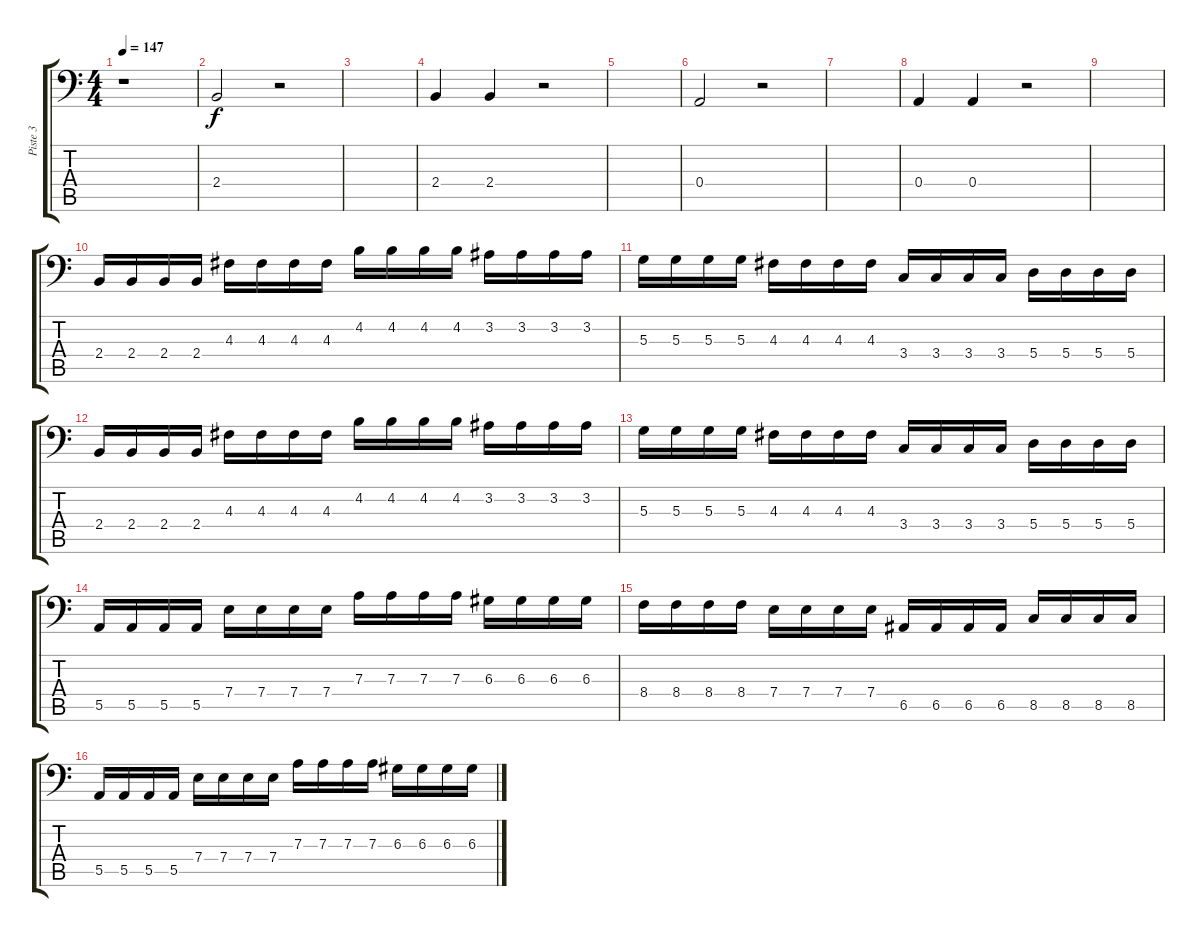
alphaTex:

\track ("Piste 3" "Piste 3") {instrument electricbassfinger}
\staff {score tabs}
\tuning (C3 G2 D2 A1 E1 B0) {hide}
\ts (4 4)
\tempo 147
\clef f4
\ks c
r.1{dy f instrument electricbassfinger} |
2.4.2 r.2 |
|
2.4.4 2.4.4 r.2 |
|
0.4.2 r.2 |
|
0.4.4 0.4.4 r.2 |
|
2.4.16 2.4.16 2.4.16 2.4.16 4.3.16 4.3.16 4.3.16 4.3.16 4.2.16 4.2.16 4.2.16 4.2.16 3.2.16 3.2.16 3.2.16 3.2.16 |
5.3.16 5.3.16 5.3.16 5.3.16 4.3.16 4.3.16 4.3.16 4.3.16 3.4.16 3.4.16 3.4.16 3.4.16 5.4.16 5.4.16 5.4.16 5.4.16 |
2.4.16 2.4.16 2.4.16 2.4.16 4.3.16 4.3.16 4.3.16 4.3.16 4.2.16 4.2.16 4.2.16 4.2.16 3.2.16 3.2.16 3.2.16 3.2.16 |
5.3.16 5.3.16 5.3.16 5.3.16 4.3.16 4.3.16 4.3.16 4.3.16 3.4.16 3.4.16 3.4.16 3.4.16 5.4.16 5.4.16 5.4.16 5.4.16 |
5.5.16 5.5.16 5.5.16 5.5.16 7.4.16 7.4.16 7.4.16 7.4.16 7.3.16 7.3.16 7.3.16 7.3.16 6.3.16 6.3.16 6.3.16 6.3.16 |
8.4.16 8.4.16 8.4.16 8.4.16 7.4.16 7.4.16 7.4.16 7.4.16 6.5.16 6.5.16 6.5.16 6.5.16 8.5.16 8.5.16 8.5.16 8.5.16 |
5.5.16 5.5.16 5.5.16 5.5.16 7.4.16 7.4.16 7.4.16 7.4.16 7.3.16 7.3.16 7.3.16 7.3.16 6.3.16 6.3.16 6.3.16 6.3.16
